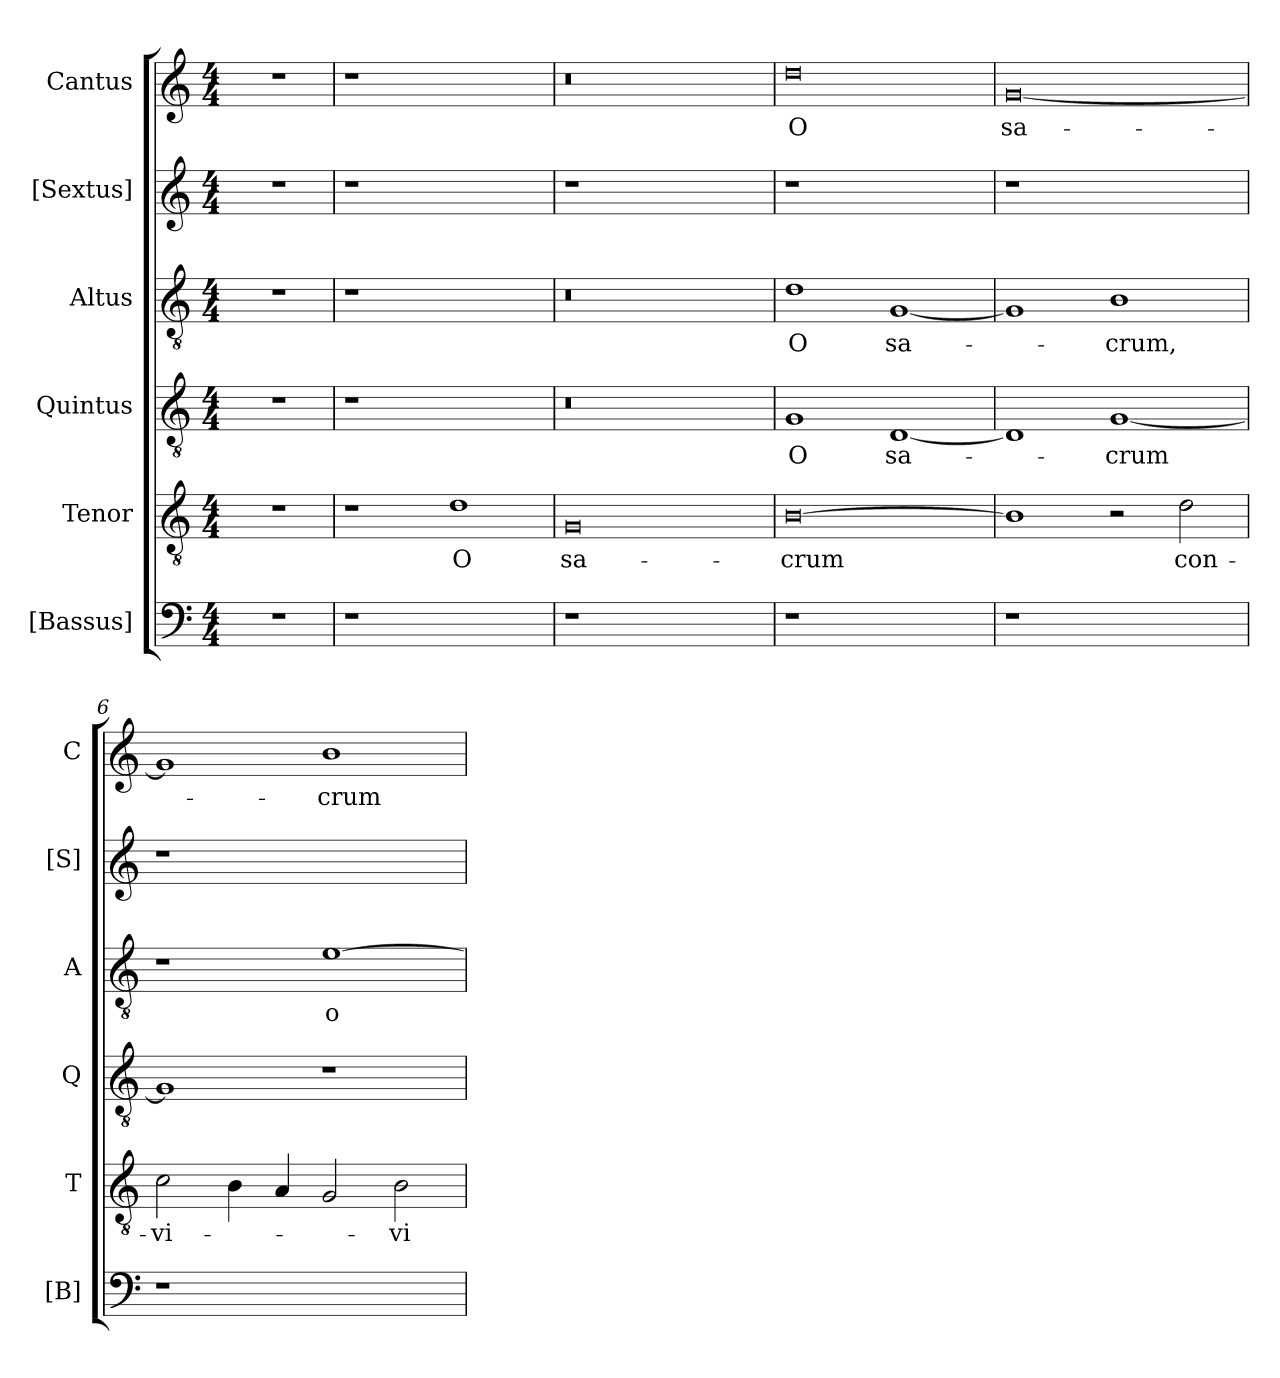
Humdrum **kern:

**kern	**kern	**text	**kern	**text	**kern	**text	**kern	**kern	**text
*part6	*part5	*part5	*part4	*part4	*part3	*part3	*part2	*part1	*part1
*staff6	*staff5	*staff5	*staff4	*staff4	*staff3	*staff3	*staff2	*staff1	*staff1
*I"[Bassus]	*I"Tenor	*	*I"Quintus	*	*I"Altus	*	*I"[Sextus]	*I"Cantus	*
*I'[B]	*I'T	*	*I'Q	*	*I'A	*	*I'[S]	*I'C	*
*clefF4	*clefGv2	*	*clefGv2	*	*clefGv2	*	*clefG2	*clefG2	*
*k[]	*k[]	*	*k[]	*	*k[]	*	*k[]	*k[]	*
*C:	*C:	*	*C:	*	*C:	*	*C:	*C:	*
*M4/4	*M4/4	*	*M4/4	*	*M4/4	*	*M4/4	*M4/4	*
=1	=1	=1	=1	=1	=1	=1	=1	=1	=1
1r	1r	.	1r	.	1r	.	1r	1r	.
=2	=2	=2	=2	=2	=2	=2	=2	=2	=2
1r	1r	.	1r	.	1r	.	1r	1r	.
1ryy	1d\	O	1ryy	.	1ryy	.	1ryy	1ryy	.
=3	=3	=3	=3	=3	=3	=3	=3	=3	=3
!	!	!	!LO:N:vis=0	!	!LO:N:vis=0	!	!	!LO:N:vis=0	!
1r	0G/	sa-	1r	.	1r	.	1r	1r	.
1ryy	.	.	1ryy	.	1ryy	.	1ryy	1ryy	.
=4	=4	=4	=4	=4	=4	=4	=4	=4	=4
1r	[0B\	-crum	1G/	O	1d\	O	1r	0dd\	O
1ryy	.	.	[1D/	sa-	[1G/	sa-	1ryy	.	.
=5	=5	=5	=5	=5	=5	=5	=5	=5	=5
1r	1B\]	.	1D/]	.	1G/]	.	1r	[0g/	sa-
1ryy	2r	.	[1G/	-crum	1B\	-crum,	1ryy	.	.
.	2d\	con-	.	.	.	.	.	.	.
=6	=6	=6	=6	=6	=6	=6	=6	=6	=6
1r	2c\	-vi-	1G/]	.	1r	.	1r	1g/]	.
.	4B\	.	.	.	.	.	.	.	.
.	4A/	.	.	.	.	.	.	.	.
1ryy	2G/	.	1r	.	[1e\	o	1ryy	1b\	-crum
.	2B\	-vi-	.	.	.	.	.	.	.
=	=	=	=	=	=	=	=	=	=
*-	*-	*-	*-	*-	*-	*-	*-	*-	*-
